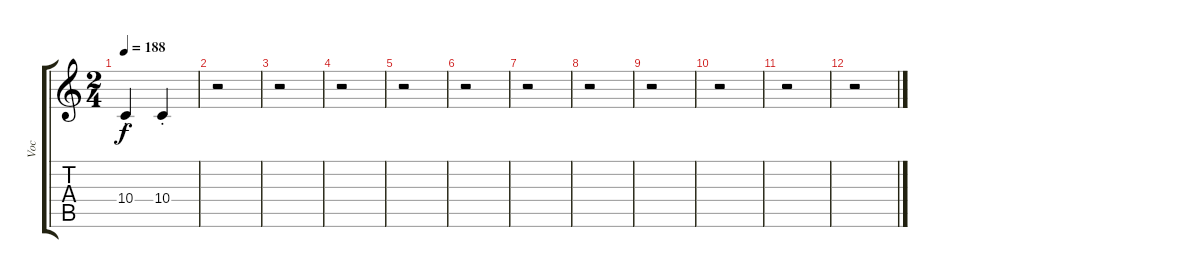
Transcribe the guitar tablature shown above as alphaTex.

\track ("Voc" "Voc") {instrument lead8bassandlead}
\staff {score tabs}
\tuning (E4 B3 G3 D3 A2 E2) {hide}
\ts (2 4)
\tempo 188
\clef g2
\ks c
10.4{st}.4{dy f} 10.4{st}.4 |
r.2 |
r.2 |
r.2 |
r.2 |
r.2 |
r.2 |
r.2 |
r.2 |
r.2 |
r.2 |
r.2
